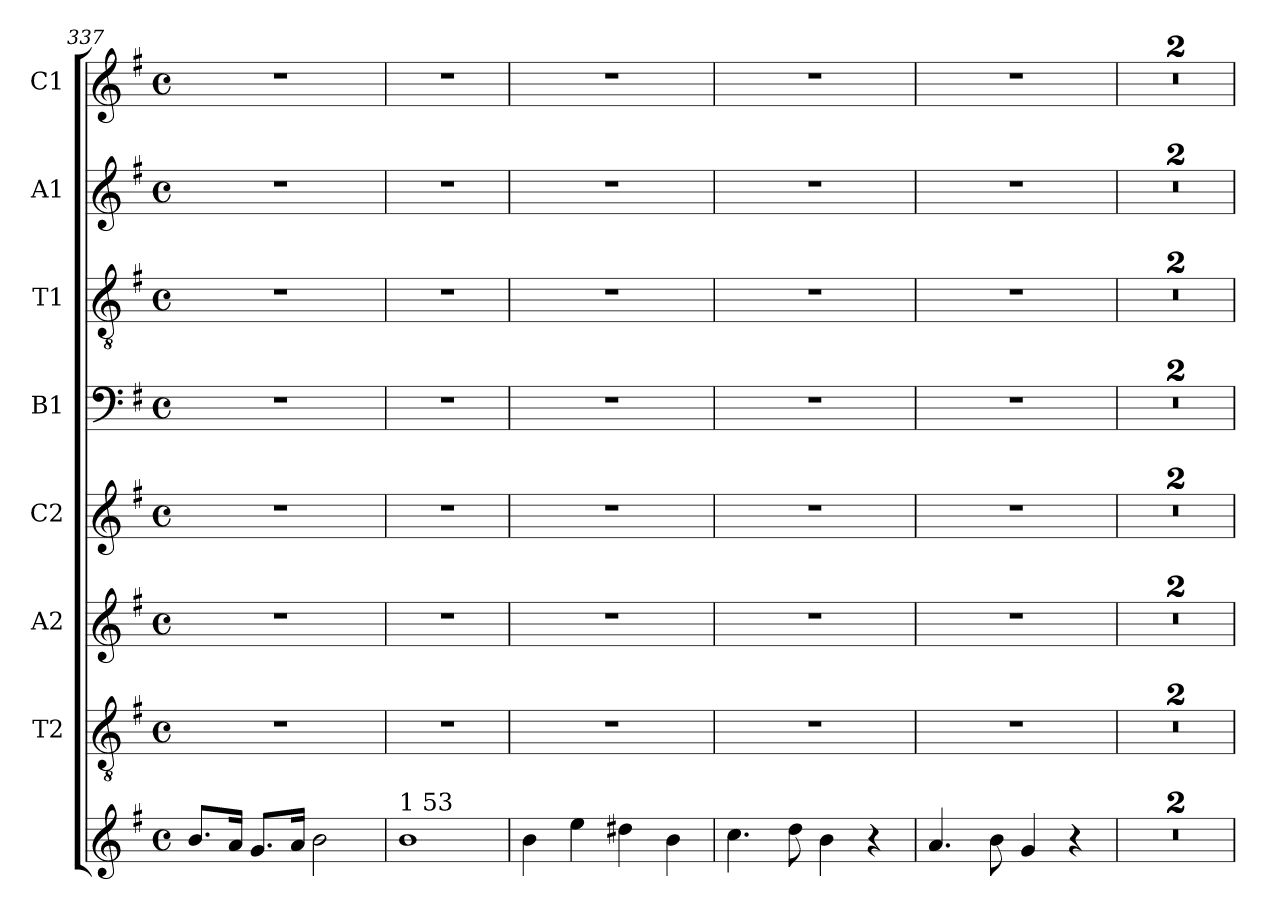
**kern	**kern	**kern	**kern	**kern	**kern	**kern	**kern
*part8	*part7	*part6	*part5	*part4	*part3	*part2	*part1
*staff8	*staff7	*staff6	*staff5	*staff4	*staff3	*staff2	*staff1
*	*I"T2	*I"A2	*I"C2	*I"B1	*I"T1	*I"A1	*I"C1
*	*I'T2	*I'A2	*I'C2	*I'B1	*I'T1	*I'A1	*I'C1
*clefG2	*clefGv2	*clefG2	*clefG2	*clefF4	*clefGv2	*clefG2	*clefG2
*k[f#]	*k[f#]	*k[f#]	*k[f#]	*k[f#]	*k[f#]	*k[f#]	*k[f#]
*G:	*G:	*G:	*G:	*G:	*G:	*G:	*G:
*M4/4	*M4/4	*M4/4	*M4/4	*M4/4	*M4/4	*M4/4	*M4/4
*met(c)	*met(c)	*met(c)	*met(c)	*met(c)	*met(c)	*met(c)	*met(c)
=337	=337	=337	=337	=337	=337	=337	=337
8.b/L	1r	1r	1r	1r	1r	1r	1r
16a/Jk	.	.	.	.	.	.	.
8.g/L	.	.	.	.	.	.	.
16a/Jk	.	.	.	.	.	.	.
2b\	.	.	.	.	.	.	.
!!LO:LB:g=z
=338	=338	=338	=338	=338	=338	=338	=338
!LO:TX:a:t=1 53	!	!	!	!	!	!	!
1b	1r	1r	1r	1r	1r	1r	1r
=339	=339	=339	=339	=339	=339	=339	=339
4b\	1r	1r	1r	1r	1r	1r	1r
4ee\	.	.	.	.	.	.	.
4dd#X\	.	.	.	.	.	.	.
4b\	.	.	.	.	.	.	.
=340	=340	=340	=340	=340	=340	=340	=340
4.cc\	1r	1r	1r	1r	1r	1r	1r
8dd\	.	.	.	.	.	.	.
4b\	.	.	.	.	.	.	.
4r	.	.	.	.	.	.	.
=341	=341	=341	=341	=341	=341	=341	=341
4.a/	1r	1r	1r	1r	1r	1r	1r
8b\	.	.	.	.	.	.	.
4g/	.	.	.	.	.	.	.
4r	.	.	.	.	.	.	.
=342	=342	=342	=342	=342	=342	=342	=342
1r	1r	1r	1r	1r	1r	1r	1r
=343	=343	=343	=343	=343	=343	=343	=343
1r	1r	1r	1r	1r	1r	1r	1r
=	=	=	=	=	=	=	=
*-	*-	*-	*-	*-	*-	*-	*-
